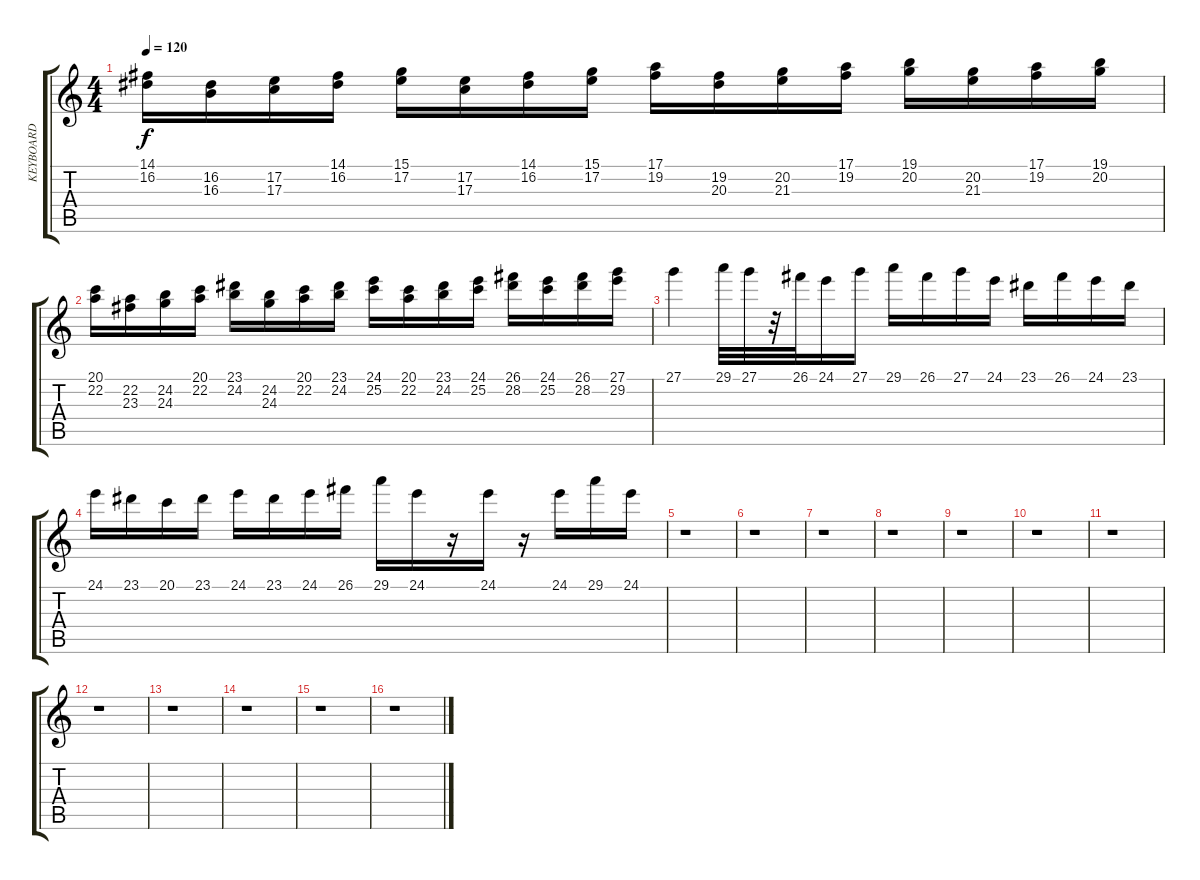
\track (" KEYBOARD" " KEYBOARD") {instrument pad1newage}
\staff {score tabs}
\tuning (E4 B3 G3 D3 A2 E2) {hide}
\ts (4 4)
\tempo 120
\clef g2
\ks c
(14.1 16.2).16{dy f} (16.2 16.3).16 (17.2 17.3).16 (14.1 16.2).16 (15.1 17.2).16 (17.2 17.3).16 (14.1 16.2).16 (15.1 17.2).16 (17.1 19.2).16 (19.2 20.3).16 (20.2 21.3).16 (17.1 19.2).16 (19.1 20.2).16 (20.2 21.3).16 (17.1 19.2).16 (19.1 20.2).16 |
(20.1 22.2).16 (22.2 23.3).16 (24.2 24.3).16 (20.1 22.2).16 (23.1 24.2).16 (24.2 24.3).16 (20.1 22.2).16 (23.1 24.2).16 (24.1 25.2).16 (20.1 22.2).16 (23.1 24.2).16 (24.1 25.2).16 (26.1 28.2).16 (24.1 25.2).16 (26.1 28.2).16 (27.1 29.2).16 |
27.1.4 29.1.32 27.1.32 r.32 26.1.32 24.1.16 27.1.16 29.1.16 26.1.16 27.1.16 24.1.16 23.1.16 26.1.16 24.1.16 23.1.16 |
24.1.16 23.1.16 20.1.16 23.1.16 24.1.16 23.1.16 24.1.16 26.1.16 29.1.16 24.1.16 r.16 24.1.16 r.16 24.1.16 29.1.16 24.1.16 |
r.1 |
r.1 |
r.1 |
r.1 |
r.1 |
r.1 |
r.1 |
r.1 |
r.1 |
r.1 |
r.1 |
r.1
